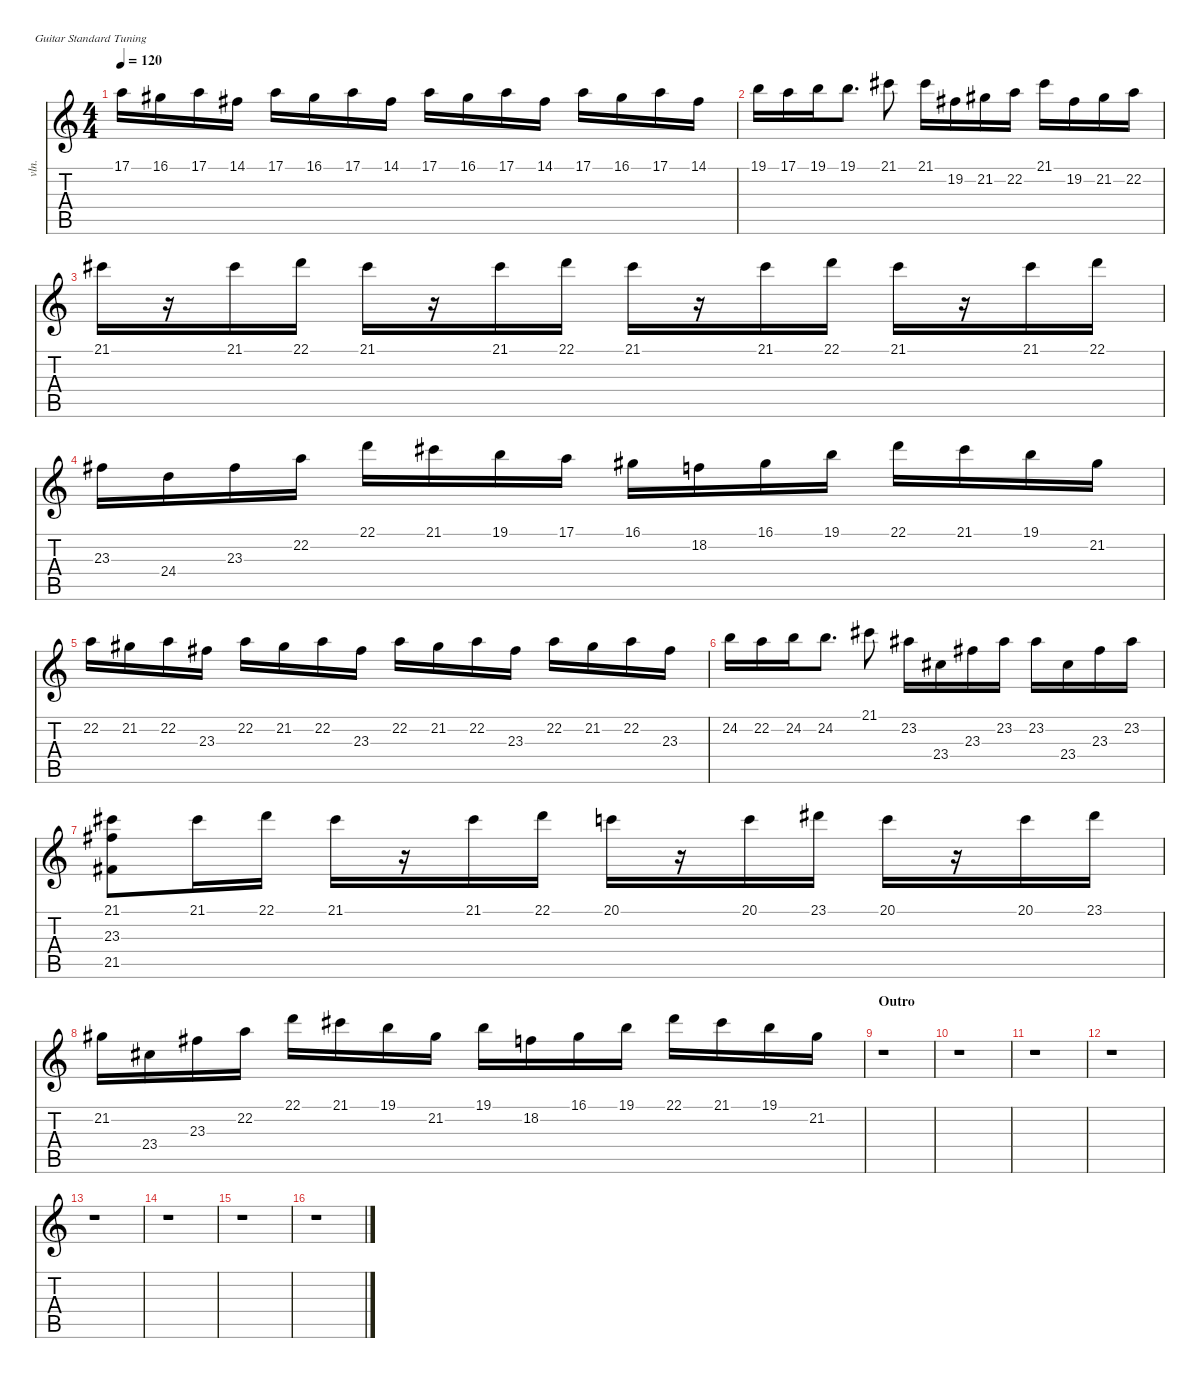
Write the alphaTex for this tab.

\defaultSystemsLayout 4
\hideDynamics
\bracketExtendMode nobrackets
\track ("Strings 1" "vln.") {instrument stringensemble1}
\staff {score tabs}
\tuning (E4 B3 G3 D3 A2 E2)
\ts (4 4)
\tempo 120
\clef g2
\ks c
17.1.16{dy f beam Down} 16.1{acc #}.16{beam Down} 17.1.16{beam Down} 14.1{acc #}.16{beam Down} 17.1.16{beam Down} 16.1{acc #}.16{beam Down} 17.1.16{beam Down} 14.1{acc #}.16{beam Down} 17.1.16{beam Down} 16.1{acc #}.16{beam Down} 17.1.16{beam Down} 14.1{acc #}.16{beam Down} 17.1.16{beam Down} 16.1{acc #}.16{beam Down} 17.1.16{beam Down} 14.1{acc #}.16{beam Down} |
19.1.16{beam Down} 17.1.16{beam Down} 19.1.16{beam Down} 19.1.8{d beam Down} 21.1{acc #}.8{beam Down} 21.1{acc #}.16{beam Down} 19.2{acc #}.16{beam Down} 21.2{acc #}.16{beam Down} 22.2.16{beam Down} 21.1{acc #}.16{beam Down} 19.2{acc #}.16{beam Down} 21.2{acc #}.16{beam Down} 22.2.16{beam Down} |
21.1{acc #}.16{beam Down} r.16{beam Down} 21.1{acc #}.16{beam Down} 22.1.16{beam Down} 21.1{acc #}.16{beam Down} r.16{beam Down} 21.1{acc #}.16{beam Down} 22.1.16{beam Down} 21.1{acc #}.16{beam Down} r.16{beam Down} 21.1{acc #}.16{beam Down} 22.1.16{beam Down} 21.1{acc #}.16{beam Down} r.16{beam Down} 21.1{acc #}.16{beam Down} 22.1.16{beam Down} |
23.3{acc #}.16{beam Down} 24.4.16{beam Down} 23.3{acc #}.16{beam Down} 22.2.16{beam Down} 22.1.16{beam Down} 21.1{acc #}.16{beam Down} 19.1.16{beam Down} 17.1.16{beam Down} 16.1{acc #}.16{beam Down} 18.2.16{beam Down} 16.1{acc #}.16{beam Down} 19.1.16{beam Down} 22.1.16{beam Down} 21.1{acc #}.16{beam Down} 19.1.16{beam Down} 21.2{acc #}.16{beam Down} |
22.2.16{beam Down} 21.2{acc #}.16{beam Down} 22.2.16{beam Down} 23.3{acc #}.16{beam Down} 22.2.16{beam Down} 21.2{acc #}.16{beam Down} 22.2.16{beam Down} 23.3{acc #}.16{beam Down} 22.2.16{beam Down} 21.2{acc #}.16{beam Down} 22.2.16{beam Down} 23.3{acc #}.16{beam Down} 22.2.16{beam Down} 21.2{acc #}.16{beam Down} 22.2.16{beam Down} 23.3{acc #}.16{beam Down} |
24.2.16{beam Down} 22.2.16{beam Down} 24.2.16{beam Down} 24.2.8{d beam Down} 21.1{acc #}.8{beam Down} 23.2{acc #}.16{beam Down} 23.4{acc #}.16{beam Down} 23.3{acc #}.16{beam Down} 23.2{acc #}.16{beam Down} 23.2{acc #}.16{beam Down} 23.4{acc #}.16{beam Down} 23.3{acc #}.16{beam Down} 23.2{acc #}.16{beam Down} |
(21.1{acc #} 23.3{acc #} 21.5{acc #}).8{beam Down} 21.1{acc #}.16{beam Down} 22.1.16{beam Down} 21.1{acc #}.16{beam Down} r.16{beam Down} 21.1{acc #}.16{beam Down} 22.1.16{beam Down} 20.1.16{beam Down} r.16{beam Down} 20.1.16{beam Down} 23.1{acc #}.16{beam Down} 20.1.16{beam Down} r.16{beam Down} 20.1.16{beam Down} 23.1{acc #}.16{beam Down} |
21.2{acc #}.16{beam Down} 23.4{acc #}.16{beam Down} 23.3{acc #}.16{beam Down} 22.2.16{beam Down} 22.1.16{beam Down} 21.1{acc #}.16{beam Down} 19.1.16{beam Down} 21.2{acc #}.16{beam Down} 19.1.16{beam Down} 18.2.16{beam Down} 16.1{acc #}.16{beam Down} 19.1.16{beam Down} 22.1.16{beam Down} 21.1{acc #}.16{beam Down} 19.1.16{beam Down} 21.2{acc #}.16{beam Down} |
\section ("" "Outro")
r.1{beam Down} |
r.1{beam Down} |
r.1{beam Down} |
r.1{beam Down} |
r.1{beam Down} |
r.1{beam Down} |
r.1{beam Down} |
r.1{beam Down}
